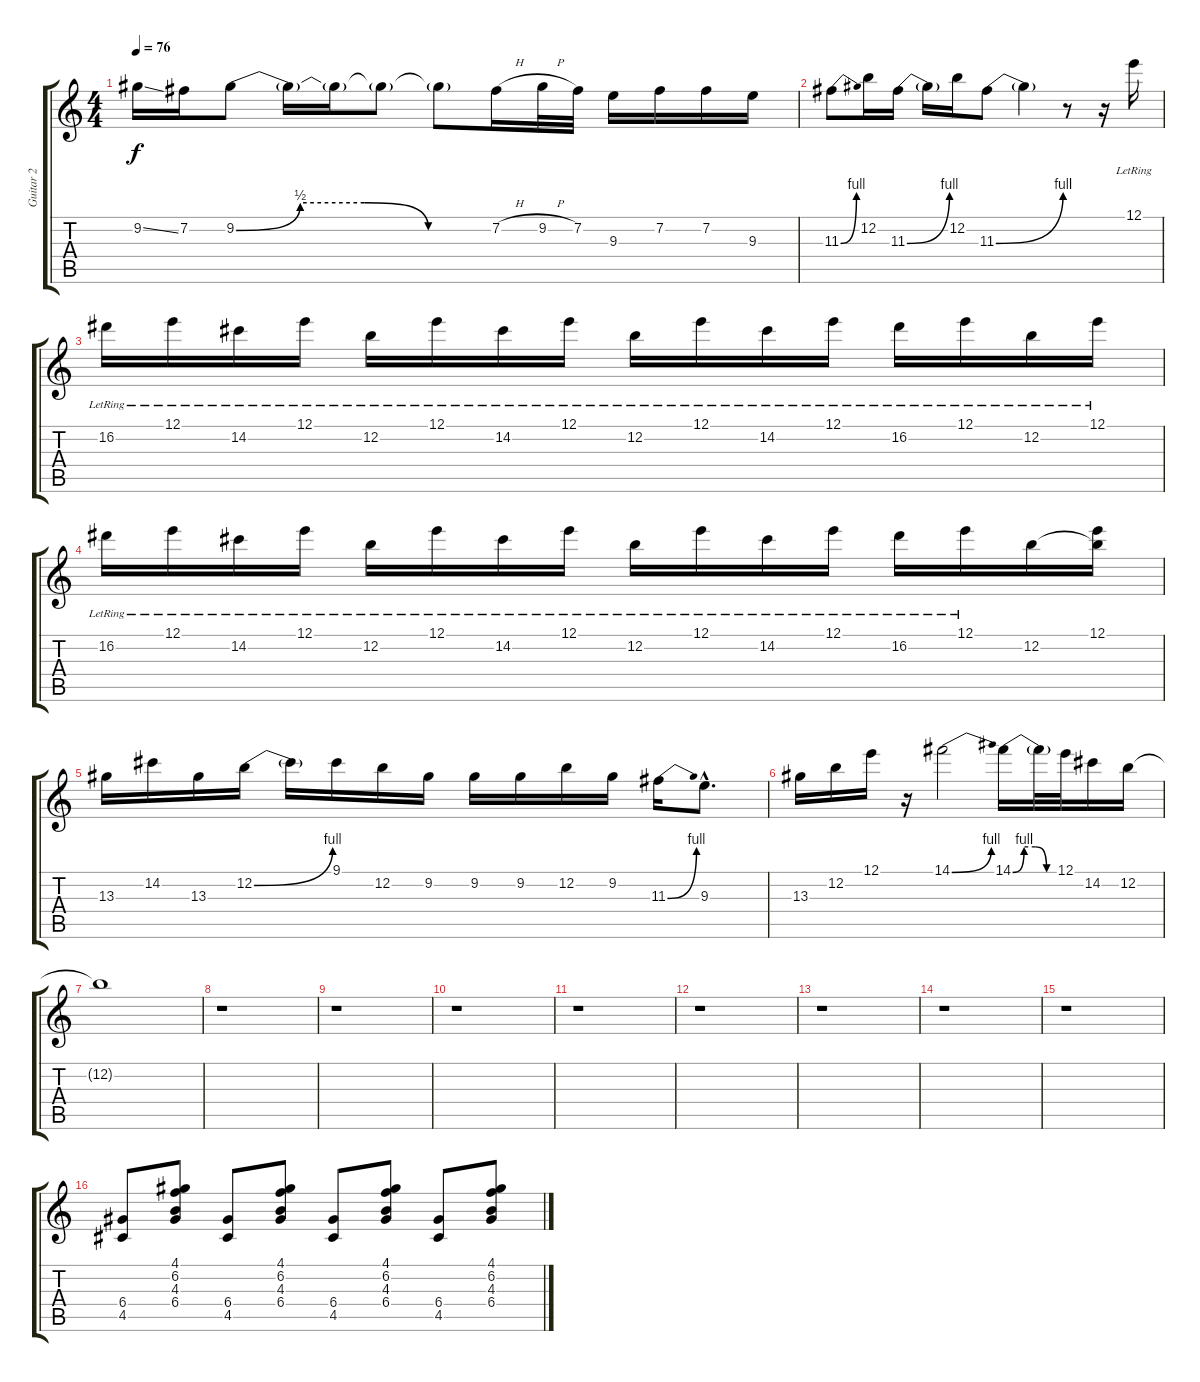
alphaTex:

\track ("Guitar 2" "Guitar 2") {instrument overdrivenguitar}
\staff {score tabs}
\tuning (E4 B3 G3 D3 A2 E2) {hide}
\ts (4 4)
\tempo 76
\clef g2
\ks c
9.2{ss}.16{dy f} 7.2.16 9.2{be (custom 0 0 15 2 30 2 45 0 60 0)}.8 9.2{t}.16 9.2{t}.16 9.2{t}.8 9.2{t}.8 7.2{h}.16 9.2{h}.32 7.2.32 9.3.16 7.2.16 7.2.16 9.3.16 |
11.3{be (bend 0 0 60 4)}.8 12.2.16 11.3{be (bend 0 0 60 4)}.16 11.3{t}.16 12.2.16 11.3{be (bend 0 0 60 4)}.8 11.3{t}.4 r.8 r.16 12.1{lr}.16 |
16.2{lr}.16 12.1{lr}.16 14.2{lr}.16 12.1{lr}.16 12.2{lr}.16 12.1{lr}.16 14.2{lr}.16 12.1{lr}.16 12.2{lr}.16 12.1{lr}.16 14.2{lr}.16 12.1{lr}.16 16.2{lr}.16 12.1{lr}.16 12.2{lr}.16 12.1{lr}.16 |
16.2{lr}.16 12.1{lr}.16 14.2{lr}.16 12.1{lr}.16 12.2{lr}.16 12.1{lr}.16 14.2{lr}.16 12.1{lr}.16 12.2{lr}.16 12.1{lr}.16 14.2{lr}.16 12.1{lr}.16 16.2{lr}.16 12.1{lr}.16 12.2.16 (12.1 12.2{t}).16 |
13.3.16 14.2.16 13.3.16 12.2{be (bend 0 0 60 4)}.16 12.2{t}.16 9.1.16 12.2.16 9.2.16 9.2.16 9.2.16 12.2.16 9.2.16 11.3{be (bend 0 0 60 4)}.16 9.3{hac}.8{d} |
13.3.16 12.2.16 12.1.16 r.16 14.1{be (bend 0 0 60 4)}.2 14.1{be (custom 0 0 15 4 30 4 45 0 60 0)}.16 14.1{t}.32 12.1.32 14.2.16 12.2.16 |
12.2{t}.1 |
r.1 |
r.1 |
r.1 |
r.1 |
r.1 |
r.1 |
r.1 |
r.1 |
(6.4 4.5).8 (4.1 6.2 4.3 6.4).8 (6.4 4.5).8 (4.1 6.2 4.3 6.4).8 (6.4 4.5).8 (4.1 6.2 4.3 6.4).8 (6.4 4.5).8 (4.1 6.2 4.3 6.4).8
